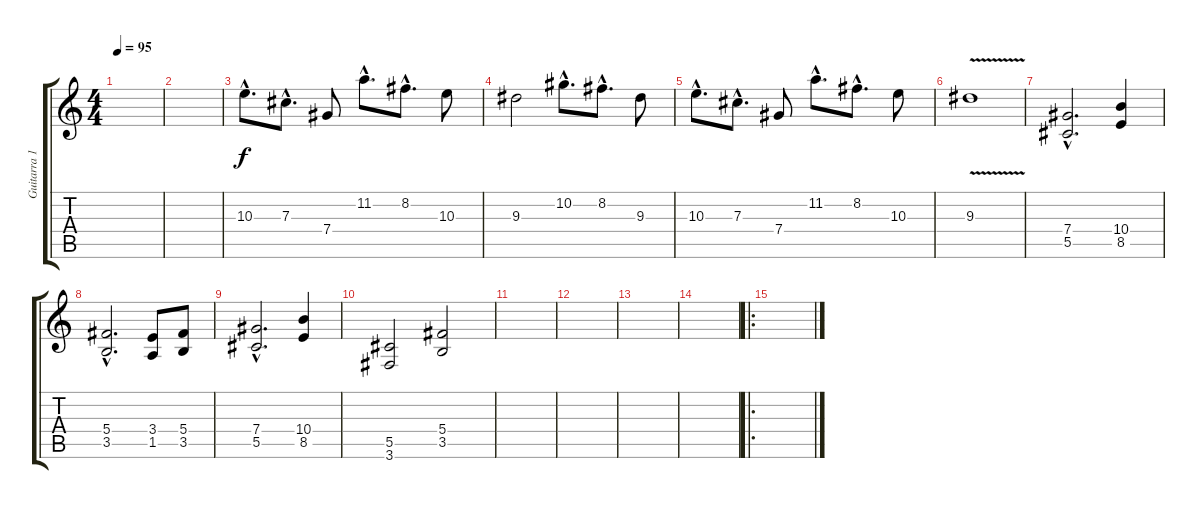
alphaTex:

\track ("Guitarra 1" "Guitarra 1") {instrument distortionguitar}
\staff {score tabs}
\tuning (Eb4 Bb3 Gb3 Db3 Ab2 Eb2) {hide}
\ts (4 4)
\tempo 95
\clef g2
\ks c
|
|
10.3{hac}.8{d} 7.3{hac}.8{d} 7.4.8 11.2{hac}.8{d} 8.2{hac}.8{d} 10.3.8 |
9.3.2 10.2{hac}.8{d} 8.2{hac}.8{d} 9.3.8 |
10.3{hac}.8{d} 7.3{hac}.8{d} 7.4.8 11.2{hac}.8{d} 8.2{hac}.8{d} 10.3.8 |
9.3{v}.1 |
(7.4{hac} 5.5{hac}).2{d} (10.4 8.5).4 |
(5.4{hac} 3.5{hac}).2{d} (3.4 1.5).8 (5.4 3.5).8 |
(7.4{hac} 5.5{hac}).2{d} (10.4 8.5).4 |
(5.5 3.6).2 (5.4 3.5).2 |
|
|
|
|
\ro
